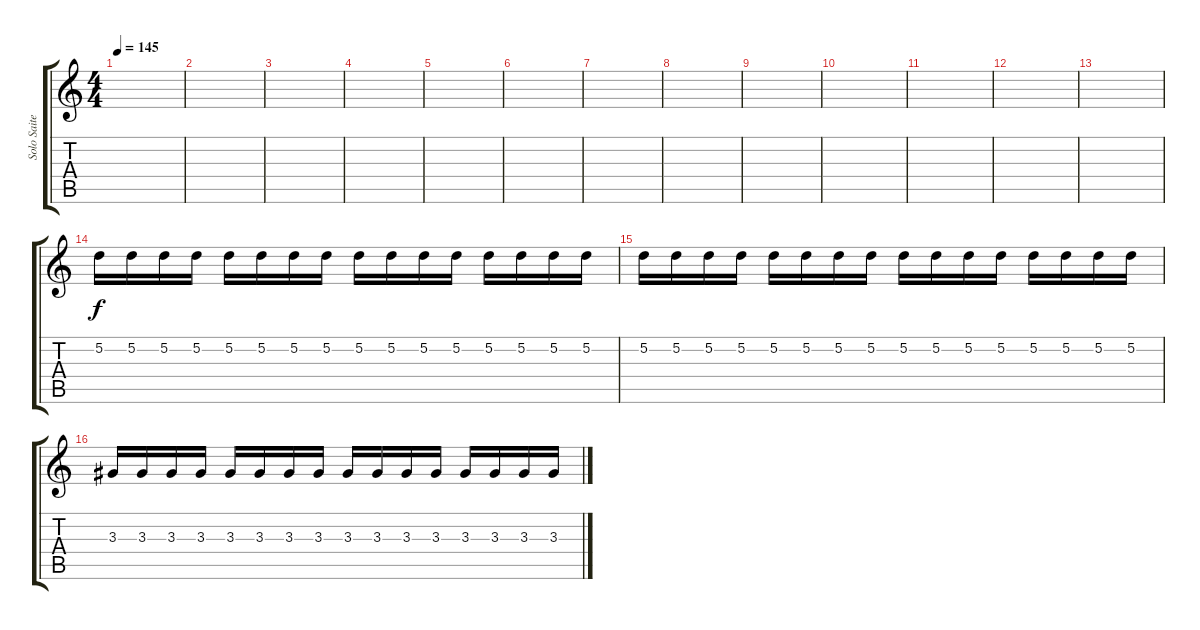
\track ("Solo Saiten" "Solo Saite") {instrument distortionguitar}
\staff {score tabs}
\tuning (D4 A3 F3 C3 G2 D2) {hide}
\ts (4 4)
\tempo 145
\clef g2
\ks c
|
|
|
|
|
|
|
|
|
|
|
|
|
5.2.16 5.2.16 5.2.16 5.2.16 5.2.16 5.2.16 5.2.16 5.2.16 5.2.16 5.2.16 5.2.16 5.2.16 5.2.16 5.2.16 5.2.16 5.2.16 |
5.2.16 5.2.16 5.2.16 5.2.16 5.2.16 5.2.16 5.2.16 5.2.16 5.2.16 5.2.16 5.2.16 5.2.16 5.2.16 5.2.16 5.2.16 5.2.16 |
3.3.16 3.3.16 3.3.16 3.3.16 3.3.16 3.3.16 3.3.16 3.3.16 3.3.16 3.3.16 3.3.16 3.3.16 3.3.16 3.3.16 3.3.16 3.3.16
